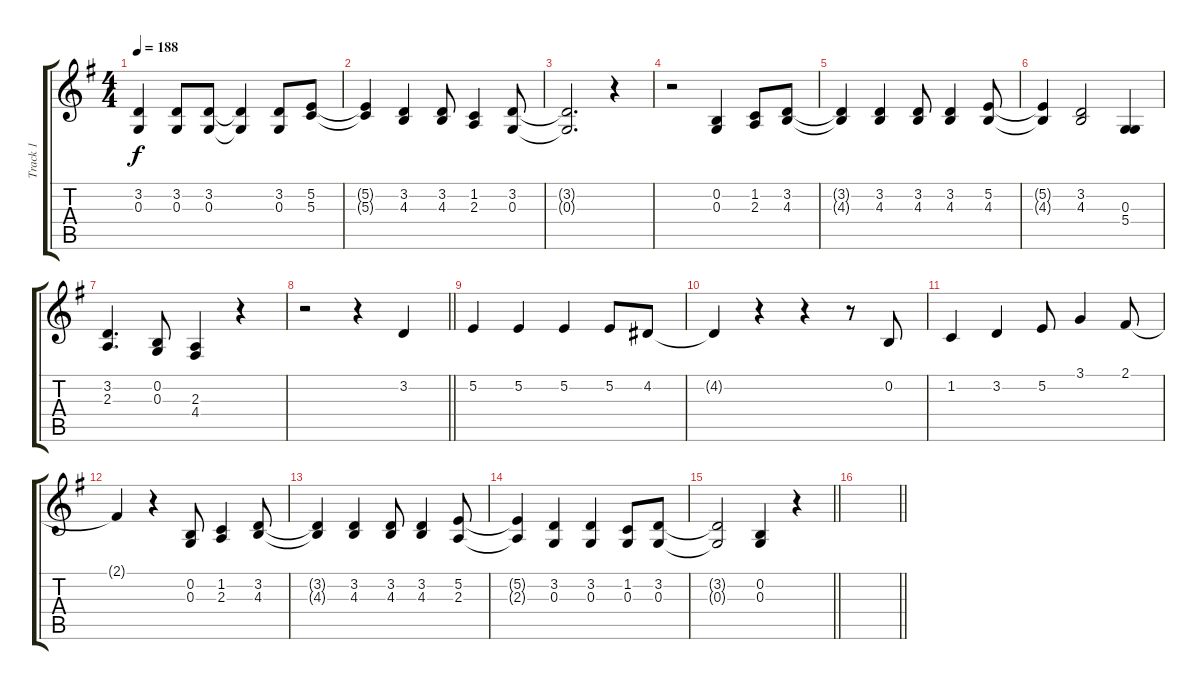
\track ("Track 1" "Track 1") {instrument tenorsax}
\staff {score tabs}
\tuning (E4 B3 G3 D3 A2 E2) {hide}
\ts (4 4)
\tempo 188
\clef g2
\ks g
(3.2 0.3).4{dy f} (3.2 0.3).8 (3.2 0.3).8 (3.2{t} 0.3{t}).4 (3.2 0.3).8 (5.2 5.3).8 |
(5.2{t} 5.3{t}).4 (3.2 4.3).4 (3.2 4.3).8 (1.2 2.3).4 (3.2 0.3).8 |
(3.2{t} 0.3{t}).2{d} r.4 |
r.2 (0.2 0.3).4 (1.2 2.3).8 (3.2 4.3).8 |
(3.2{t} 4.3{t}).4 (3.2 4.3).4 (3.2 4.3).8 (3.2 4.3).4 (5.2 4.3).8 |
(5.2{t} 4.3{t}).4 (3.2 4.3).2 (0.3 5.4).4 |
(3.2 2.3).4{d} (0.2 0.3).8 (2.3 4.4).4 r.4 |
\barLineRight lightlight
r.2 r.4 3.2.4 |
5.2.4 5.2.4 5.2.4 5.2.8 4.2.8 |
4.2{t}.4 r.4 r.4 r.8 0.2.8 |
1.2.4 3.2.4 5.2.8 3.1.4 2.1.8 |
2.1{t}.4 r.4 (0.2 0.3).8 (1.2 2.3).4 (3.2 4.3).8 |
(3.2{t} 4.3{t}).4 (3.2 4.3).4 (3.2 4.3).8 (3.2 4.3).4 (5.2 2.3).8 |
(5.2{t} 2.3{t}).4 (3.2 0.3).4 (3.2 0.3).4 (1.2 0.3).8 (3.2 0.3).8 |
\barLineRight lightlight
(3.2{t} 0.3{t}).2 (0.2 0.3).4 r.4 |
\barLineRight lightlight
